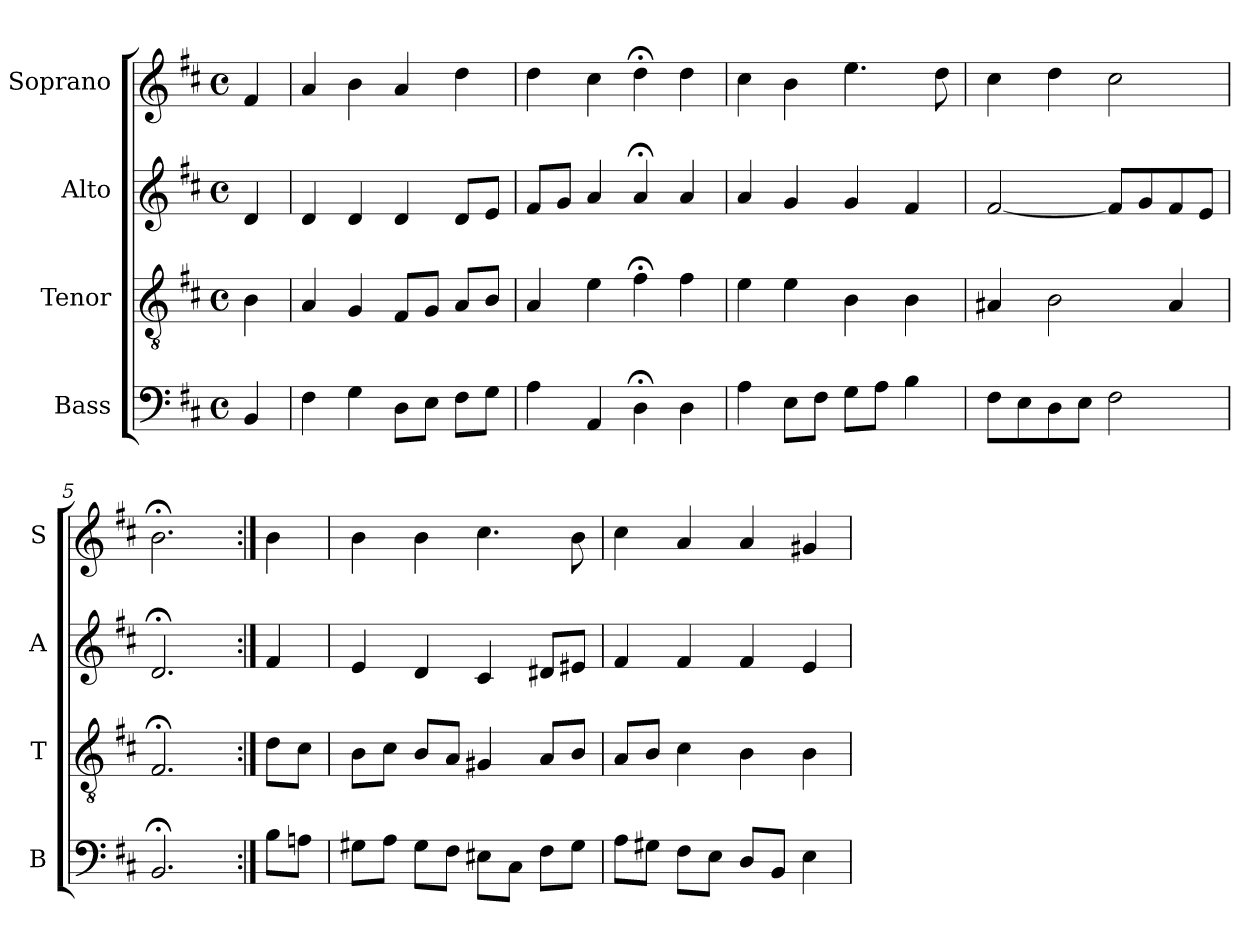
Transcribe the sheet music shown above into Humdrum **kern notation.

**kern	**kern	**kern	**kern
*part4	*part3	*part2	*part1
*staff4	*staff3	*staff2	*staff1
*I"Bass	*I"Tenor	*I"Alto	*I"Soprano
*I'B	*I'T	*I'A	*I'S
*clefF4	*clefGv2	*clefG2	*clefG2
*k[f#c#]	*k[f#c#]	*k[f#c#]	*k[f#c#]
*b:	*b:	*b:	*b:
*M4/4	*M4/4	*M4/4	*M4/4
*met(c)	*met(c)	*met(c)	*met(c)
*MM100	*MM100	*MM100	*MM100
=	=	=	=
4BB	4B	4d	4f#
=1	=1	=1	=1
4F#	4A	4d	4a
4G	4G	4d	4b
8DL	8F#L	4d	4a
8EJ	8GJ	.	.
8F#L	8AL	8dL	4dd
8GJ	8BJ	8eJ	.
=2	=2	=2	=2
4A	4A	8f#L	4dd
.	.	8gJ	.
4AA	4e	4a	4cc#
4D;<	4f#;<	4a;<	4dd;<
4D	4f#	4a	4dd
=3	=3	=3	=3
4A	4e	4a	4cc#
8EL	4e	4g	4b
8F#J	.	.	.
8GL	4B	4g	4.ee
8AJ	.	.	.
4B	4B	4f#	.
.	.	.	8dd
=4	=4	=4	=4
8F#L	4A#X	[2f#	4cc#
8E	.	.	.
8D	2B	.	4dd
8EJ	.	.	.
2F#	.	8f#L]	2cc#
.	.	8g	.
.	4A#	8f#	.
.	.	8eJ	.
=5	=5	=5	=5
2.BB;<	2.F#;<	2.d;<	2.b;<
=:|!	=:|!	=:|!	=:|!
8BL	8dL	4f#	4b
8AnJ	8c#J	.	.
=6	=6	=6	=6
8G#XL	8BL	4ei	4b
8AiJ	8c#J	.	.
8G#iL	8BL	4di	4b
8F#J	8AJ	.	.
8E#XL	4G#X	4c#	4.cc#
8C#J	.	.	.
8F#L	8AL	8d#XL	.
8G#J	8BJ	8e#XJ	8b
=7	=7	=7	=7
8AL	8AL	4f#	4cc#
8G#XJ	8BJ	.	.
8F#L	4c#	4f#	4a
8EJ	.	.	.
8DL	4B	4f#	4a
8BBJ	.	.	.
4E	4B	4e	4g#X
=	=	=	=
*-	*-	*-	*-
